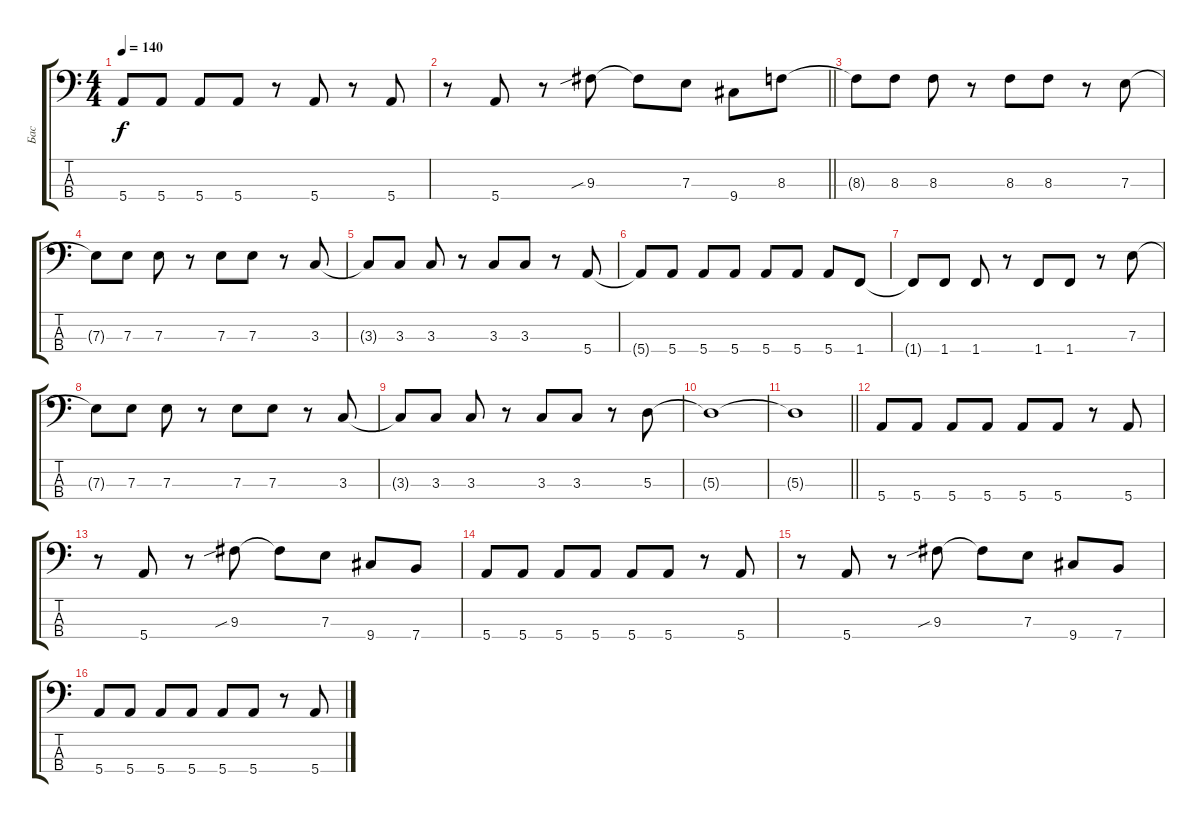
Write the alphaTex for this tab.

\track ("Бас" "Бас") {instrument electricbassfinger}
\staff {score tabs}
\tuning (G2 D2 A1 E1) {hide}
\ts (4 4)
\tempo 140
\clef f4
\ks c
5.4.8{dy f} 5.4.8 5.4.8 5.4.8 r.8 5.4.8 r.8 5.4.8 |
\barLineRight lightlight
r.8 5.4.8 r.8 9.3{sib}.8 9.3{t}.8 7.3.8 9.4.8 8.3.8 |
8.3{t}.8 8.3.8 8.3.8 r.8 8.3.8 8.3.8 r.8 7.3.8 |
7.3{t}.8 7.3.8 7.3.8 r.8 7.3.8 7.3.8 r.8 3.3.8 |
3.3{t}.8 3.3.8 3.3.8 r.8 3.3.8 3.3.8 r.8 5.4.8 |
5.4{t}.8 5.4.8 5.4.8 5.4.8 5.4.8 5.4.8 5.4.8 1.4.8 |
1.4{t}.8 1.4.8 1.4.8 r.8 1.4.8 1.4.8 r.8 7.3.8 |
7.3{t}.8 7.3.8 7.3.8 r.8 7.3.8 7.3.8 r.8 3.3.8 |
3.3{t}.8 3.3.8 3.3.8 r.8 3.3.8 3.3.8 r.8 5.3.8 |
5.3{t}.1 |
\barLineRight lightlight
5.3{t}.1 |
5.4.8 5.4.8 5.4.8 5.4.8 5.4.8 5.4.8 r.8 5.4.8 |
r.8 5.4.8 r.8 9.3{sib}.8 9.3{t}.8 7.3.8 9.4.8 7.4.8 |
5.4.8 5.4.8 5.4.8 5.4.8 5.4.8 5.4.8 r.8 5.4.8 |
r.8 5.4.8 r.8 9.3{sib}.8 9.3{t}.8 7.3.8 9.4.8 7.4.8 |
5.4.8 5.4.8 5.4.8 5.4.8 5.4.8 5.4.8 r.8 5.4.8
